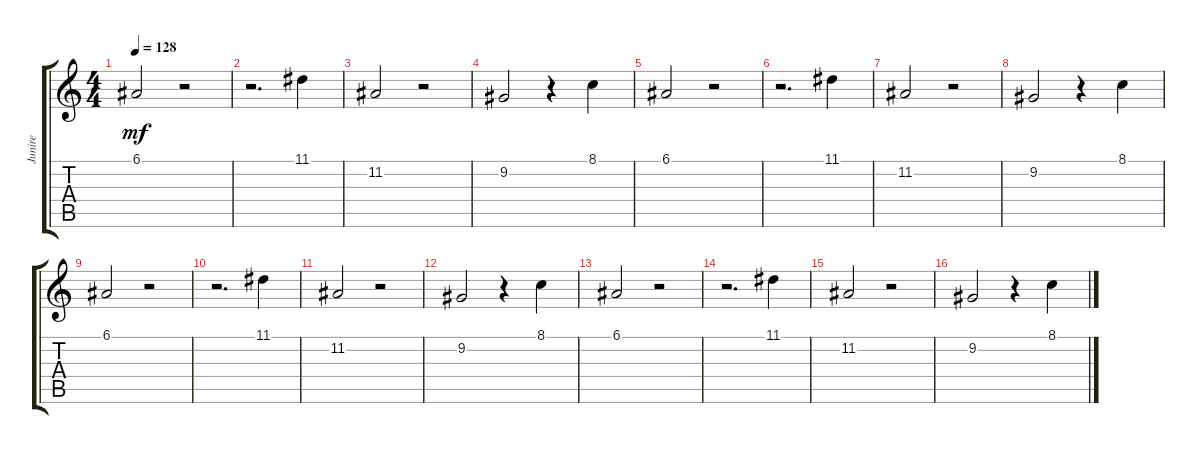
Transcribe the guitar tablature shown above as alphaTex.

\track ("Junire" "Junire") {instrument shamisen}
\staff {score tabs}
\tuning (E4 B3 G3 D3 A2 E2) {hide}
\ts (4 4)
\tempo 128
\clef g2
\ks c
6.1.2{dy mf balance 9} r.2 |
r.2{d} 11.1.4{balance 0} |
11.2.2{balance 8} r.2 |
9.2.2{balance 8} r.4 8.1.4{balance 0} |
6.1.2{balance 9} r.2 |
r.2{d} 11.1.4{balance 0} |
11.2.2{balance 8} r.2 |
9.2.2{balance 8} r.4 8.1.4{balance 0} |
6.1.2{balance 9} r.2 |
r.2{d} 11.1.4{balance 0} |
11.2.2{balance 8} r.2 |
9.2.2{balance 8} r.4 8.1.4{balance 0} |
6.1.2{balance 9} r.2 |
r.2{d} 11.1.4{balance 0} |
11.2.2{balance 8} r.2 |
9.2.2{balance 8} r.4 8.1.4{balance 0}
